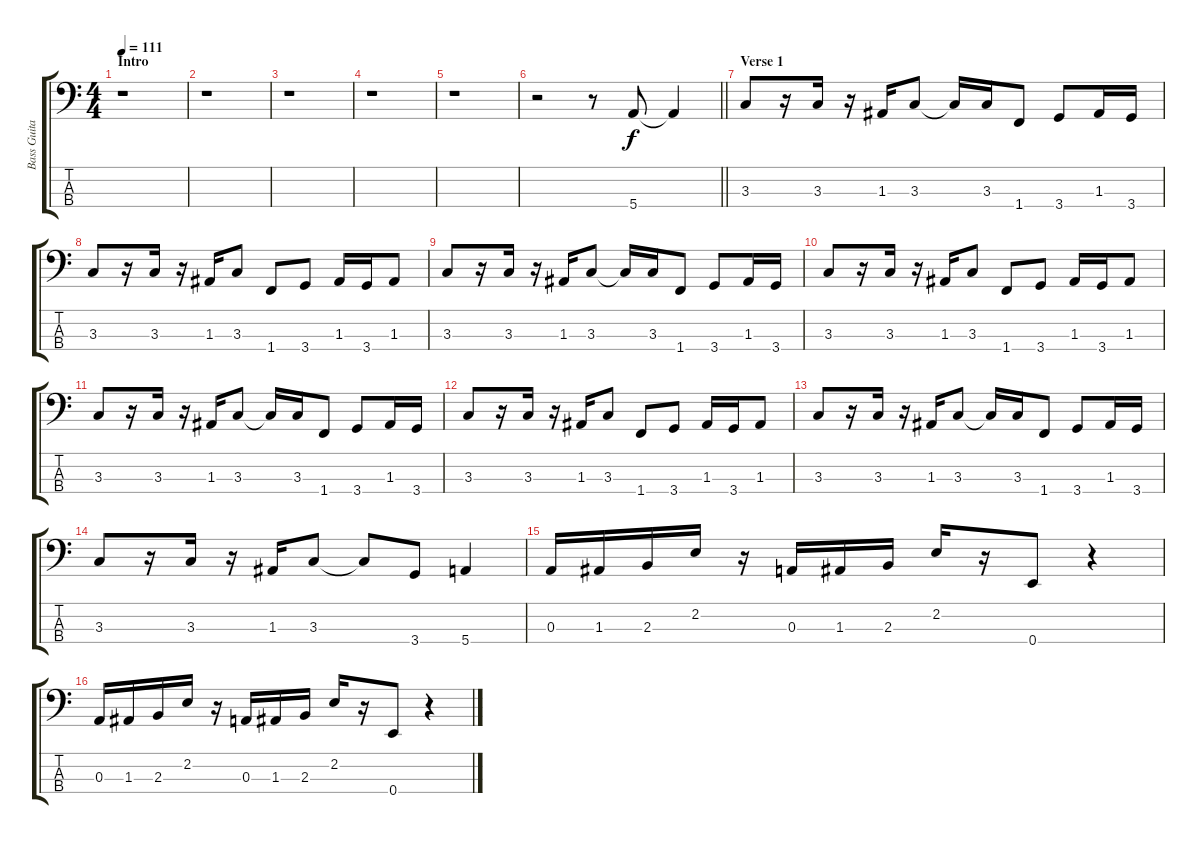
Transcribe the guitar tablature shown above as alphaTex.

\track ("Bass Guitar" "Bass Guita") {instrument electricbassfinger}
\staff {score tabs}
\tuning (G2 D2 A1 E1) {hide}
\ts (4 4)
\section ("" "Intro")
\tempo 111
\clef f4
\ks c
r.1{dy f instrument electricbassfinger} |
r.1 |
r.1 |
r.1 |
r.1 |
\barLineRight lightlight
r.2 r.8 5.4.8 5.4{t}.4 |
\section ("" "Verse 1")
3.3.8 r.16 3.3.16 r.16 1.3.16 3.3.8 3.3{t}.16 3.3.16 1.4.8 3.4.8 1.3.16 3.4.16 |
3.3.8 r.16 3.3.16 r.16 1.3.16 3.3.8 1.4.8 3.4.8 1.3.16 3.4.16 1.3.8 |
3.3.8 r.16 3.3.16 r.16 1.3.16 3.3.8 3.3{t}.16 3.3.16 1.4.8 3.4.8 1.3.16 3.4.16 |
3.3.8 r.16 3.3.16 r.16 1.3.16 3.3.8 1.4.8 3.4.8 1.3.16 3.4.16 1.3.8 |
3.3.8 r.16 3.3.16 r.16 1.3.16 3.3.8 3.3{t}.16 3.3.16 1.4.8 3.4.8 1.3.16 3.4.16 |
3.3.8 r.16 3.3.16 r.16 1.3.16 3.3.8 1.4.8 3.4.8 1.3.16 3.4.16 1.3.8 |
3.3.8 r.16 3.3.16 r.16 1.3.16 3.3.8 3.3{t}.16 3.3.16 1.4.8 3.4.8 1.3.16 3.4.16 |
3.3.8 r.16 3.3.16 r.16 1.3.16 3.3.8 3.3{t}.8 3.4.8 5.4.4 |
0.3.16 1.3.16 2.3.16 2.2.16 r.16 0.3.16 1.3.16 2.3.16 2.2.16 r.16 0.4.8 r.4 |
0.3.16 1.3.16 2.3.16 2.2.16 r.16 0.3.16 1.3.16 2.3.16 2.2.16 r.16 0.4.8 r.4
